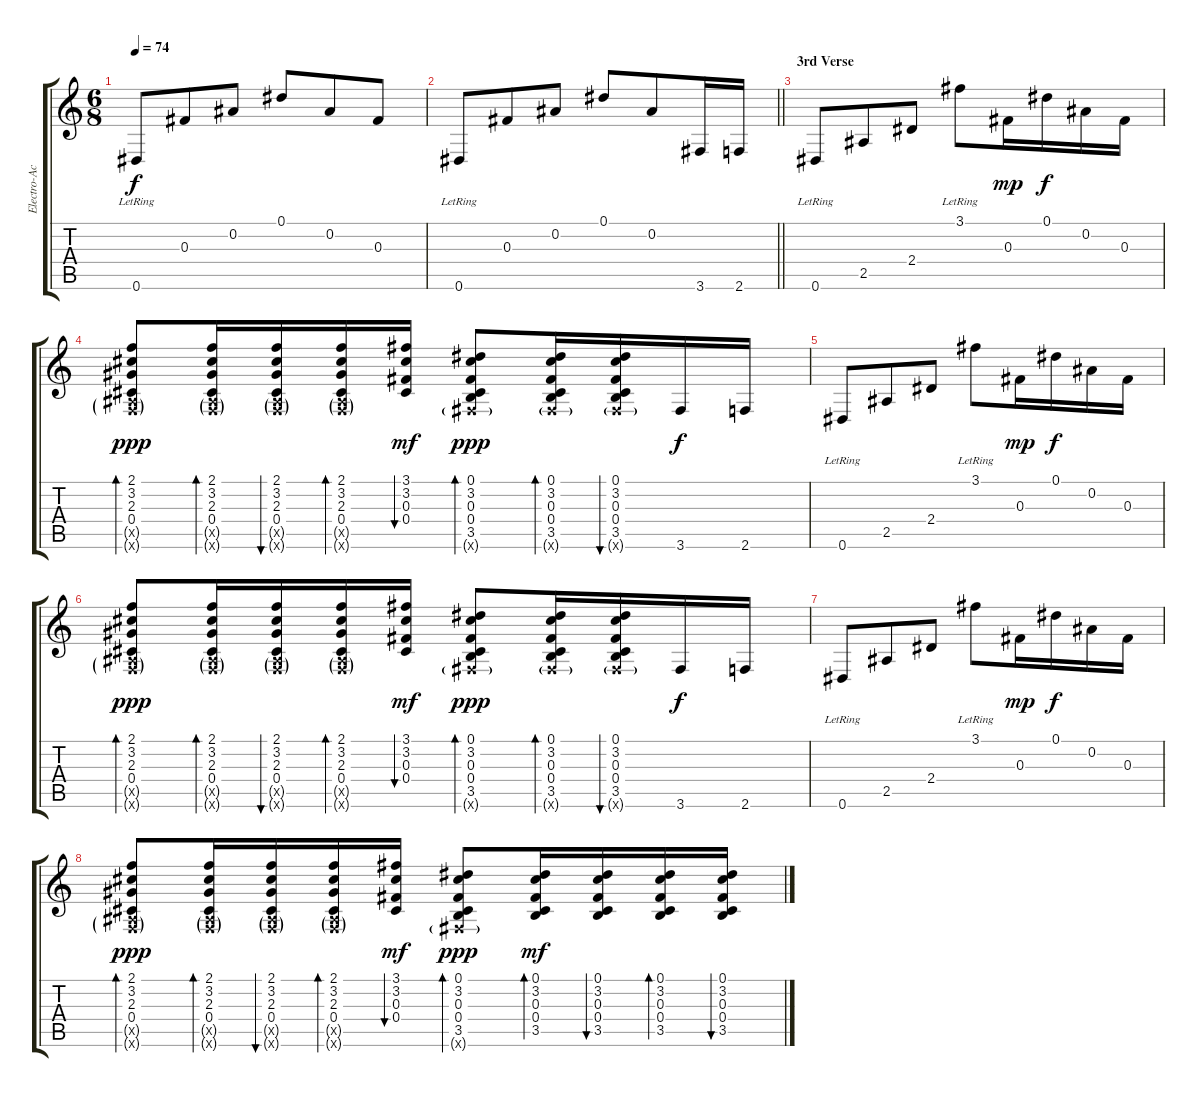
\track ("Electro-Acoustic Guitar (James Hetfield)" "Electro-Ac") {instrument acousticguitarsteel}
\staff {score tabs}
\tuning (Eb4 Bb3 Gb3 Db3 Ab2 Eb2) {hide}
\ts (6 8)
\tempo 74
\clef g2
\ks c
0.6{lr}.8{dy f} 0.3.8 0.2.8 0.1.8 0.2.8 0.3.8 |
\barLineRight lightlight
0.6{lr}.8 0.3.8 0.2.8 0.1.8 0.2.8 3.6.16 2.6.16 |
\section ("" "3rd Verse")
0.6{lr}.8 2.5.8 2.4.8 3.1{lr}.8 0.3.16{dy mp} 0.1.16{dy f} 0.2.16 0.3.16 |
(2.1 3.2 2.3 0.4 2.5{g x} 2.6{g x}).8{bd 30 dy ppp} (2.1 3.2 2.3 0.4 2.5{g x} 2.6{g x}).16{bd 30} (2.1 3.2 2.3 0.4 2.5{g x} 2.6{g x}).16{bu 30} (2.1 3.2 2.3 0.4 2.5{g x} 2.6{g x}).16{bd 30} (3.1 3.2 0.3 0.4).16{bu 30 dy mf} (0.1 3.2 0.3 0.4 3.5 3.6{g x}).8{bd 30 dy ppp} (0.1 3.2 0.3 0.4 3.5 3.6{g x}).16{bd 30} (0.1 3.2 0.3 0.4 3.5 3.6{g x}).16{bu 30} 3.6.16{dy f} 2.6.16 |
0.6{lr}.8 2.5.8 2.4.8 3.1{lr}.8 0.3.16{dy mp} 0.1.16{dy f} 0.2.16 0.3.16 |
(2.1 3.2 2.3 0.4 2.5{g x} 2.6{g x}).8{bd 30 dy ppp} (2.1 3.2 2.3 0.4 2.5{g x} 2.6{g x}).16{bd 30} (2.1 3.2 2.3 0.4 2.5{g x} 2.6{g x}).16{bu 30} (2.1 3.2 2.3 0.4 2.5{g x} 2.6{g x}).16{bd 30} (3.1 3.2 0.3 0.4).16{bu 30 dy mf} (0.1 3.2 0.3 0.4 3.5 3.6{g x}).8{bd 30 dy ppp} (0.1 3.2 0.3 0.4 3.5 3.6{g x}).16{bd 30} (0.1 3.2 0.3 0.4 3.5 3.6{g x}).16{bu 30} 3.6.16{dy f} 2.6.16 |
0.6{lr}.8 2.5.8 2.4.8 3.1{lr}.8 0.3.16{dy mp} 0.1.16{dy f} 0.2.16 0.3.16 |
(2.1 3.2 2.3 0.4 2.5{g x} 2.6{g x}).8{bd 30 dy ppp} (2.1 3.2 2.3 0.4 2.5{g x} 2.6{g x}).16{bd 30} (2.1 3.2 2.3 0.4 2.5{g x} 2.6{g x}).16{bu 30} (2.1 3.2 2.3 0.4 2.5{g x} 2.6{g x}).16{bd 30} (3.1 3.2 0.3 0.4).16{bu 30 dy mf} (0.1 3.2 0.3 0.4 3.5 3.6{g x}).8{bd 30 dy ppp} (0.1 3.2 0.3 0.4 3.5).16{bd 30 dy mf} (0.1 3.2 0.3 0.4 3.5).16{bu 30} (0.1 3.2 0.3 0.4 3.5).16{bd 30} (0.1 3.2 0.3 0.4 3.5).16{bu 30}
